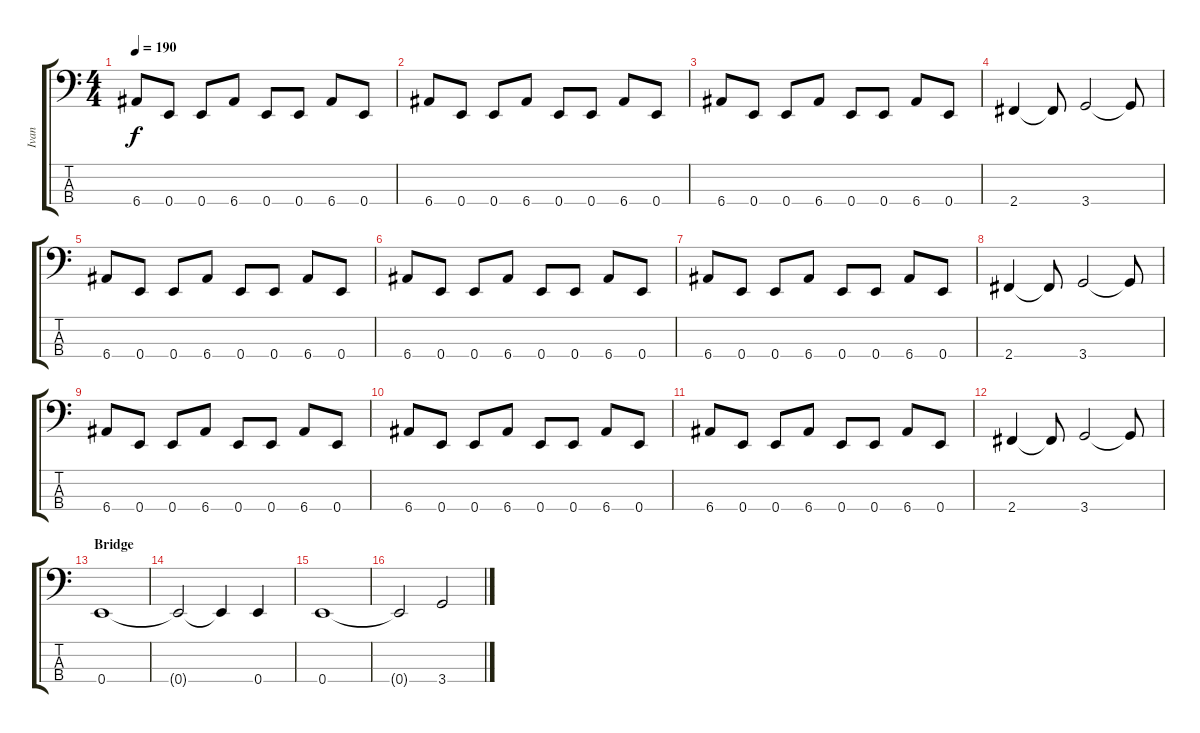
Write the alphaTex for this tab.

\track ("Ivan" "Ivan") {instrument electricbasspick}
\staff {score tabs}
\tuning (G2 D2 A1 E1) {hide}
\ts (4 4)
\tempo 190
\clef f4
\ks c
6.4.8{dy f} 0.4.8 0.4.8 6.4.8 0.4.8 0.4.8 6.4.8 0.4.8 |
6.4.8 0.4.8 0.4.8 6.4.8 0.4.8 0.4.8 6.4.8 0.4.8 |
6.4.8 0.4.8 0.4.8 6.4.8 0.4.8 0.4.8 6.4.8 0.4.8 |
2.4.4 2.4{t}.8 3.4.2 3.4{t}.8 |
6.4.8 0.4.8 0.4.8 6.4.8 0.4.8 0.4.8 6.4.8 0.4.8 |
6.4.8 0.4.8 0.4.8 6.4.8 0.4.8 0.4.8 6.4.8 0.4.8 |
6.4.8 0.4.8 0.4.8 6.4.8 0.4.8 0.4.8 6.4.8 0.4.8 |
2.4.4 2.4{t}.8 3.4.2 3.4{t}.8 |
6.4.8 0.4.8 0.4.8 6.4.8 0.4.8 0.4.8 6.4.8 0.4.8 |
6.4.8 0.4.8 0.4.8 6.4.8 0.4.8 0.4.8 6.4.8 0.4.8 |
6.4.8 0.4.8 0.4.8 6.4.8 0.4.8 0.4.8 6.4.8 0.4.8 |
2.4.4 2.4{t}.8 3.4.2 3.4{t}.8 |
\section ("" "Bridge")
0.4.1 |
0.4{t}.2 0.4{t}.4 0.4.4 |
0.4.1 |
0.4{t}.2 3.4.2
